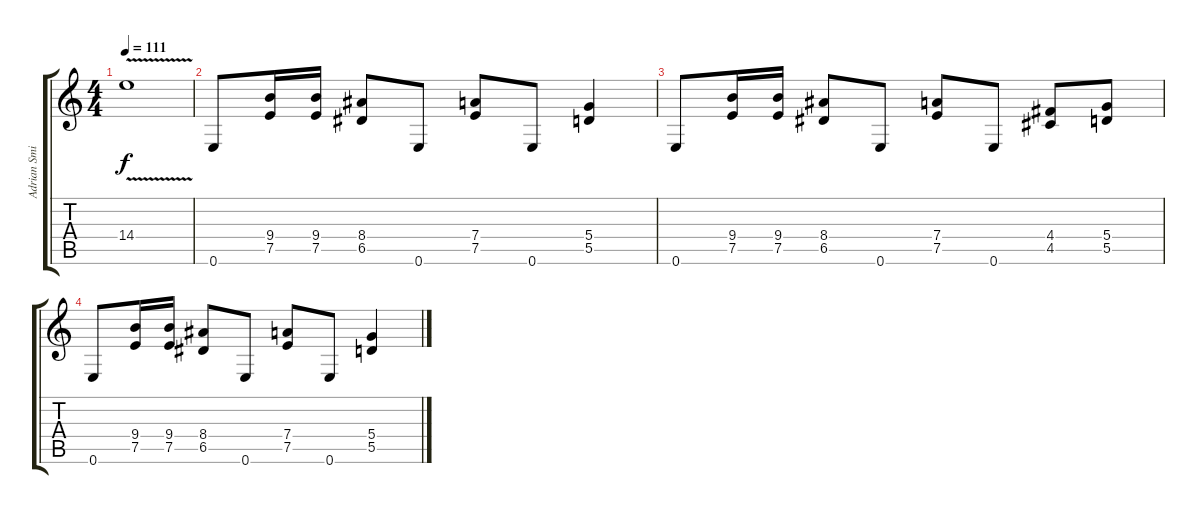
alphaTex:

\track ("Adrian Smith" "Adrian Smi") {instrument overdrivenguitar}
\staff {score tabs}
\tuning (E4 B3 G3 D3 A2 E2) {hide}
\ts (4 4)
\tempo 111
\clef g2
\ks c
14.4{v}.1{dy f} |
0.6.8 (9.4 7.5).16 (9.4 7.5).16 (8.4 6.5).8 0.6.8 (7.4 7.5).8 0.6.8 (5.4 5.5).4 |
0.6.8 (9.4 7.5).16 (9.4 7.5).16 (8.4 6.5).8 0.6.8 (7.4 7.5).8 0.6.8 (4.4 4.5).8 (5.4 5.5).8 |
0.6.8 (9.4 7.5).16 (9.4 7.5).16 (8.4 6.5).8 0.6.8 (7.4 7.5).8 0.6.8 (5.4 5.5).4
